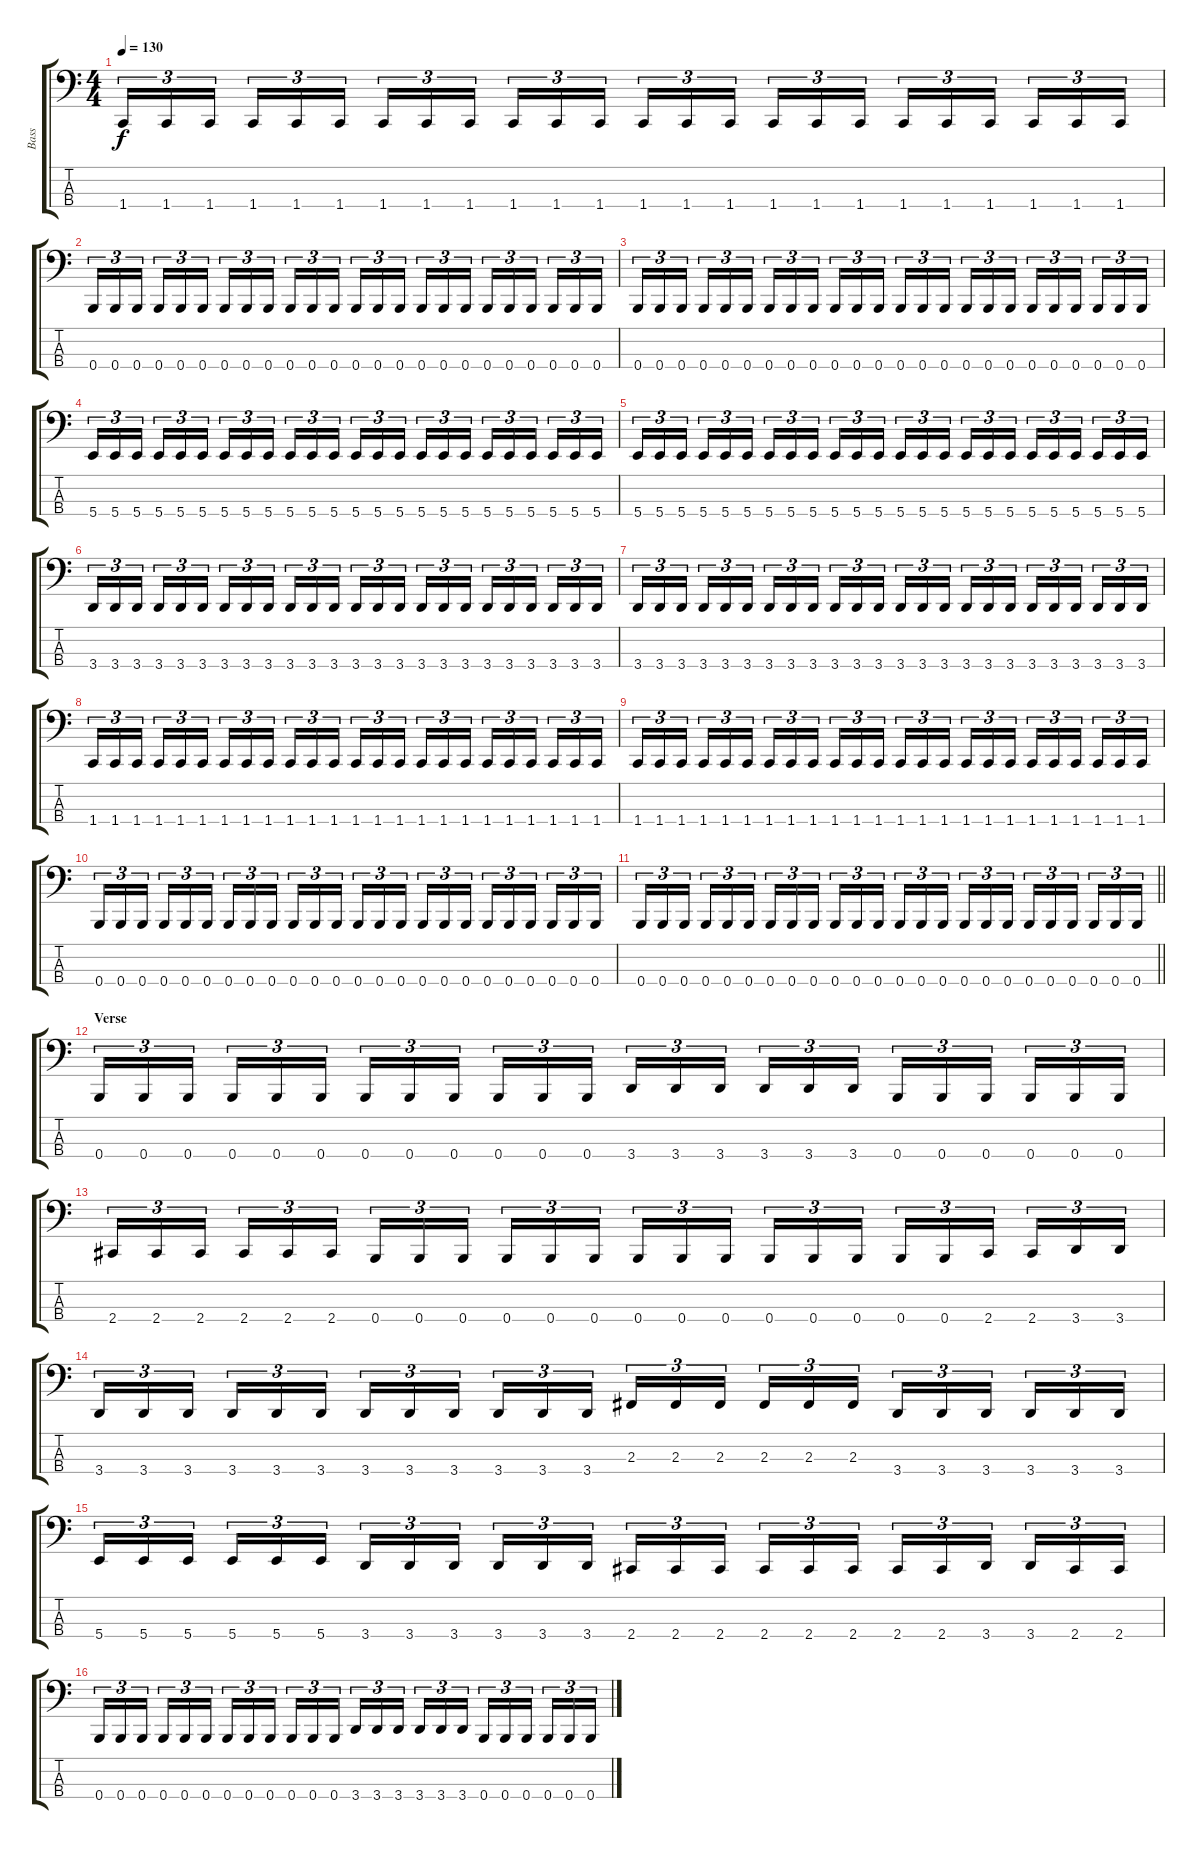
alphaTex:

\track ("Bass" "Bass") {instrument electricbasspick}
\staff {score tabs}
\tuning (D2 A1 E1 B0) {hide}
\ts (4 4)
\tempo 130
\clef f4
\ks c
1.4.16{tu (3 2) dy f} 1.4.16{tu (3 2)} 1.4.16{tu (3 2) beam splitsecondary} 1.4.16{tu (3 2)} 1.4.16{tu (3 2)} 1.4.16{tu (3 2)} 1.4.16{tu (3 2)} 1.4.16{tu (3 2)} 1.4.16{tu (3 2) beam splitsecondary} 1.4.16{tu (3 2)} 1.4.16{tu (3 2)} 1.4.16{tu (3 2)} 1.4.16{tu (3 2)} 1.4.16{tu (3 2)} 1.4.16{tu (3 2) beam splitsecondary} 1.4.16{tu (3 2)} 1.4.16{tu (3 2)} 1.4.16{tu (3 2)} 1.4.16{tu (3 2)} 1.4.16{tu (3 2)} 1.4.16{tu (3 2) beam splitsecondary} 1.4.16{tu (3 2)} 1.4.16{tu (3 2)} 1.4.16{tu (3 2)} |
0.4.16{tu (3 2)} 0.4.16{tu (3 2)} 0.4.16{tu (3 2) beam splitsecondary} 0.4.16{tu (3 2)} 0.4.16{tu (3 2)} 0.4.16{tu (3 2)} 0.4.16{tu (3 2)} 0.4.16{tu (3 2)} 0.4.16{tu (3 2) beam splitsecondary} 0.4.16{tu (3 2)} 0.4.16{tu (3 2)} 0.4.16{tu (3 2)} 0.4.16{tu (3 2)} 0.4.16{tu (3 2)} 0.4.16{tu (3 2) beam splitsecondary} 0.4.16{tu (3 2)} 0.4.16{tu (3 2)} 0.4.16{tu (3 2)} 0.4.16{tu (3 2)} 0.4.16{tu (3 2)} 0.4.16{tu (3 2) beam splitsecondary} 0.4.16{tu (3 2)} 0.4.16{tu (3 2)} 0.4.16{tu (3 2)} |
0.4.16{tu (3 2)} 0.4.16{tu (3 2)} 0.4.16{tu (3 2) beam splitsecondary} 0.4.16{tu (3 2)} 0.4.16{tu (3 2)} 0.4.16{tu (3 2)} 0.4.16{tu (3 2)} 0.4.16{tu (3 2)} 0.4.16{tu (3 2) beam splitsecondary} 0.4.16{tu (3 2)} 0.4.16{tu (3 2)} 0.4.16{tu (3 2)} 0.4.16{tu (3 2)} 0.4.16{tu (3 2)} 0.4.16{tu (3 2) beam splitsecondary} 0.4.16{tu (3 2)} 0.4.16{tu (3 2)} 0.4.16{tu (3 2)} 0.4.16{tu (3 2)} 0.4.16{tu (3 2)} 0.4.16{tu (3 2) beam splitsecondary} 0.4.16{tu (3 2)} 0.4.16{tu (3 2)} 0.4.16{tu (3 2)} |
5.4.16{tu (3 2)} 5.4.16{tu (3 2)} 5.4.16{tu (3 2) beam splitsecondary} 5.4.16{tu (3 2)} 5.4.16{tu (3 2)} 5.4.16{tu (3 2)} 5.4.16{tu (3 2)} 5.4.16{tu (3 2)} 5.4.16{tu (3 2) beam splitsecondary} 5.4.16{tu (3 2)} 5.4.16{tu (3 2)} 5.4.16{tu (3 2)} 5.4.16{tu (3 2)} 5.4.16{tu (3 2)} 5.4.16{tu (3 2) beam splitsecondary} 5.4.16{tu (3 2)} 5.4.16{tu (3 2)} 5.4.16{tu (3 2)} 5.4.16{tu (3 2)} 5.4.16{tu (3 2)} 5.4.16{tu (3 2) beam splitsecondary} 5.4.16{tu (3 2)} 5.4.16{tu (3 2)} 5.4.16{tu (3 2)} |
5.4.16{tu (3 2)} 5.4.16{tu (3 2)} 5.4.16{tu (3 2) beam splitsecondary} 5.4.16{tu (3 2)} 5.4.16{tu (3 2)} 5.4.16{tu (3 2)} 5.4.16{tu (3 2)} 5.4.16{tu (3 2)} 5.4.16{tu (3 2) beam splitsecondary} 5.4.16{tu (3 2)} 5.4.16{tu (3 2)} 5.4.16{tu (3 2)} 5.4.16{tu (3 2)} 5.4.16{tu (3 2)} 5.4.16{tu (3 2) beam splitsecondary} 5.4.16{tu (3 2)} 5.4.16{tu (3 2)} 5.4.16{tu (3 2)} 5.4.16{tu (3 2)} 5.4.16{tu (3 2)} 5.4.16{tu (3 2) beam splitsecondary} 5.4.16{tu (3 2)} 5.4.16{tu (3 2)} 5.4.16{tu (3 2)} |
3.4.16{tu (3 2)} 3.4.16{tu (3 2)} 3.4.16{tu (3 2) beam splitsecondary} 3.4.16{tu (3 2)} 3.4.16{tu (3 2)} 3.4.16{tu (3 2)} 3.4.16{tu (3 2)} 3.4.16{tu (3 2)} 3.4.16{tu (3 2) beam splitsecondary} 3.4.16{tu (3 2)} 3.4.16{tu (3 2)} 3.4.16{tu (3 2)} 3.4.16{tu (3 2)} 3.4.16{tu (3 2)} 3.4.16{tu (3 2) beam splitsecondary} 3.4.16{tu (3 2)} 3.4.16{tu (3 2)} 3.4.16{tu (3 2)} 3.4.16{tu (3 2)} 3.4.16{tu (3 2)} 3.4.16{tu (3 2) beam splitsecondary} 3.4.16{tu (3 2)} 3.4.16{tu (3 2)} 3.4.16{tu (3 2)} |
3.4.16{tu (3 2)} 3.4.16{tu (3 2)} 3.4.16{tu (3 2) beam splitsecondary} 3.4.16{tu (3 2)} 3.4.16{tu (3 2)} 3.4.16{tu (3 2)} 3.4.16{tu (3 2)} 3.4.16{tu (3 2)} 3.4.16{tu (3 2) beam splitsecondary} 3.4.16{tu (3 2)} 3.4.16{tu (3 2)} 3.4.16{tu (3 2)} 3.4.16{tu (3 2)} 3.4.16{tu (3 2)} 3.4.16{tu (3 2) beam splitsecondary} 3.4.16{tu (3 2)} 3.4.16{tu (3 2)} 3.4.16{tu (3 2)} 3.4.16{tu (3 2)} 3.4.16{tu (3 2)} 3.4.16{tu (3 2) beam splitsecondary} 3.4.16{tu (3 2)} 3.4.16{tu (3 2)} 3.4.16{tu (3 2)} |
1.4.16{tu (3 2)} 1.4.16{tu (3 2)} 1.4.16{tu (3 2) beam splitsecondary} 1.4.16{tu (3 2)} 1.4.16{tu (3 2)} 1.4.16{tu (3 2)} 1.4.16{tu (3 2)} 1.4.16{tu (3 2)} 1.4.16{tu (3 2) beam splitsecondary} 1.4.16{tu (3 2)} 1.4.16{tu (3 2)} 1.4.16{tu (3 2)} 1.4.16{tu (3 2)} 1.4.16{tu (3 2)} 1.4.16{tu (3 2) beam splitsecondary} 1.4.16{tu (3 2)} 1.4.16{tu (3 2)} 1.4.16{tu (3 2)} 1.4.16{tu (3 2)} 1.4.16{tu (3 2)} 1.4.16{tu (3 2) beam splitsecondary} 1.4.16{tu (3 2)} 1.4.16{tu (3 2)} 1.4.16{tu (3 2)} |
1.4.16{tu (3 2)} 1.4.16{tu (3 2)} 1.4.16{tu (3 2) beam splitsecondary} 1.4.16{tu (3 2)} 1.4.16{tu (3 2)} 1.4.16{tu (3 2)} 1.4.16{tu (3 2)} 1.4.16{tu (3 2)} 1.4.16{tu (3 2) beam splitsecondary} 1.4.16{tu (3 2)} 1.4.16{tu (3 2)} 1.4.16{tu (3 2)} 1.4.16{tu (3 2)} 1.4.16{tu (3 2)} 1.4.16{tu (3 2) beam splitsecondary} 1.4.16{tu (3 2)} 1.4.16{tu (3 2)} 1.4.16{tu (3 2)} 1.4.16{tu (3 2)} 1.4.16{tu (3 2)} 1.4.16{tu (3 2) beam splitsecondary} 1.4.16{tu (3 2)} 1.4.16{tu (3 2)} 1.4.16{tu (3 2)} |
0.4.16{tu (3 2)} 0.4.16{tu (3 2)} 0.4.16{tu (3 2) beam splitsecondary} 0.4.16{tu (3 2)} 0.4.16{tu (3 2)} 0.4.16{tu (3 2)} 0.4.16{tu (3 2)} 0.4.16{tu (3 2)} 0.4.16{tu (3 2) beam splitsecondary} 0.4.16{tu (3 2)} 0.4.16{tu (3 2)} 0.4.16{tu (3 2)} 0.4.16{tu (3 2)} 0.4.16{tu (3 2)} 0.4.16{tu (3 2) beam splitsecondary} 0.4.16{tu (3 2)} 0.4.16{tu (3 2)} 0.4.16{tu (3 2)} 0.4.16{tu (3 2)} 0.4.16{tu (3 2)} 0.4.16{tu (3 2) beam splitsecondary} 0.4.16{tu (3 2)} 0.4.16{tu (3 2)} 0.4.16{tu (3 2)} |
\barLineRight lightlight
0.4.16{tu (3 2)} 0.4.16{tu (3 2)} 0.4.16{tu (3 2) beam splitsecondary} 0.4.16{tu (3 2)} 0.4.16{tu (3 2)} 0.4.16{tu (3 2)} 0.4.16{tu (3 2)} 0.4.16{tu (3 2)} 0.4.16{tu (3 2) beam splitsecondary} 0.4.16{tu (3 2)} 0.4.16{tu (3 2)} 0.4.16{tu (3 2)} 0.4.16{tu (3 2)} 0.4.16{tu (3 2)} 0.4.16{tu (3 2) beam splitsecondary} 0.4.16{tu (3 2)} 0.4.16{tu (3 2)} 0.4.16{tu (3 2)} 0.4.16{tu (3 2)} 0.4.16{tu (3 2)} 0.4.16{tu (3 2) beam splitsecondary} 0.4.16{tu (3 2)} 0.4.16{tu (3 2)} 0.4.16{tu (3 2)} |
\section ("" "Verse")
0.4.16{tu (3 2)} 0.4.16{tu (3 2)} 0.4.16{tu (3 2) beam splitsecondary} 0.4.16{tu (3 2)} 0.4.16{tu (3 2)} 0.4.16{tu (3 2)} 0.4.16{tu (3 2)} 0.4.16{tu (3 2)} 0.4.16{tu (3 2) beam splitsecondary} 0.4.16{tu (3 2)} 0.4.16{tu (3 2)} 0.4.16{tu (3 2)} 3.4.16{tu (3 2)} 3.4.16{tu (3 2)} 3.4.16{tu (3 2) beam splitsecondary} 3.4.16{tu (3 2)} 3.4.16{tu (3 2)} 3.4.16{tu (3 2)} 0.4.16{tu (3 2)} 0.4.16{tu (3 2)} 0.4.16{tu (3 2) beam splitsecondary} 0.4.16{tu (3 2)} 0.4.16{tu (3 2)} 0.4.16{tu (3 2)} |
2.4.16{tu (3 2)} 2.4.16{tu (3 2)} 2.4.16{tu (3 2) beam splitsecondary} 2.4.16{tu (3 2)} 2.4.16{tu (3 2)} 2.4.16{tu (3 2)} 0.4.16{tu (3 2)} 0.4.16{tu (3 2)} 0.4.16{tu (3 2) beam splitsecondary} 0.4.16{tu (3 2)} 0.4.16{tu (3 2)} 0.4.16{tu (3 2)} 0.4.16{tu (3 2)} 0.4.16{tu (3 2)} 0.4.16{tu (3 2) beam splitsecondary} 0.4.16{tu (3 2)} 0.4.16{tu (3 2)} 0.4.16{tu (3 2)} 0.4.16{tu (3 2)} 0.4.16{tu (3 2)} 2.4.16{tu (3 2) beam splitsecondary} 2.4.16{tu (3 2)} 3.4.16{tu (3 2)} 3.4.16{tu (3 2)} |
3.4.16{tu (3 2)} 3.4.16{tu (3 2)} 3.4.16{tu (3 2) beam splitsecondary} 3.4.16{tu (3 2)} 3.4.16{tu (3 2)} 3.4.16{tu (3 2)} 3.4.16{tu (3 2)} 3.4.16{tu (3 2)} 3.4.16{tu (3 2) beam splitsecondary} 3.4.16{tu (3 2)} 3.4.16{tu (3 2)} 3.4.16{tu (3 2)} 2.3.16{tu (3 2)} 2.3.16{tu (3 2)} 2.3.16{tu (3 2) beam splitsecondary} 2.3.16{tu (3 2)} 2.3.16{tu (3 2)} 2.3.16{tu (3 2)} 3.4.16{tu (3 2)} 3.4.16{tu (3 2)} 3.4.16{tu (3 2) beam splitsecondary} 3.4.16{tu (3 2)} 3.4.16{tu (3 2)} 3.4.16{tu (3 2)} |
5.4.16{tu (3 2)} 5.4.16{tu (3 2)} 5.4.16{tu (3 2) beam splitsecondary} 5.4.16{tu (3 2)} 5.4.16{tu (3 2)} 5.4.16{tu (3 2)} 3.4.16{tu (3 2)} 3.4.16{tu (3 2)} 3.4.16{tu (3 2) beam splitsecondary} 3.4.16{tu (3 2)} 3.4.16{tu (3 2)} 3.4.16{tu (3 2)} 2.4.16{tu (3 2)} 2.4.16{tu (3 2)} 2.4.16{tu (3 2) beam splitsecondary} 2.4.16{tu (3 2)} 2.4.16{tu (3 2)} 2.4.16{tu (3 2)} 2.4.16{tu (3 2)} 2.4.16{tu (3 2)} 3.4.16{tu (3 2) beam splitsecondary} 3.4.16{tu (3 2)} 2.4.16{tu (3 2)} 2.4.16{tu (3 2)} |
0.4.16{tu (3 2)} 0.4.16{tu (3 2)} 0.4.16{tu (3 2) beam splitsecondary} 0.4.16{tu (3 2)} 0.4.16{tu (3 2)} 0.4.16{tu (3 2)} 0.4.16{tu (3 2)} 0.4.16{tu (3 2)} 0.4.16{tu (3 2) beam splitsecondary} 0.4.16{tu (3 2)} 0.4.16{tu (3 2)} 0.4.16{tu (3 2)} 3.4.16{tu (3 2)} 3.4.16{tu (3 2)} 3.4.16{tu (3 2) beam splitsecondary} 3.4.16{tu (3 2)} 3.4.16{tu (3 2)} 3.4.16{tu (3 2)} 0.4.16{tu (3 2)} 0.4.16{tu (3 2)} 0.4.16{tu (3 2) beam splitsecondary} 0.4.16{tu (3 2)} 0.4.16{tu (3 2)} 0.4.16{tu (3 2)}
